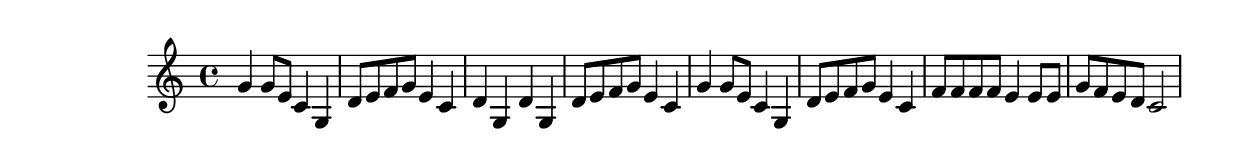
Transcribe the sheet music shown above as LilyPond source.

\version "2.20.0"
data = \new Staff{
    \relative {
    \time 4/4
    {g'4 g8 e c4 g}
    {d'8 e f g e4 c}
    {d g, d' g,}
    {d'8 e f g e4 c}
    {g'4 g8 e c4 g}
    {d'8 e f g e4 c} 
    {f8 f f f e4 e8 e}
    {g f e d c2 }
  }
}
\score {  
  \data
  \layout {}
}
\score {
  \unfoldRepeats \data
  \midi {}
}